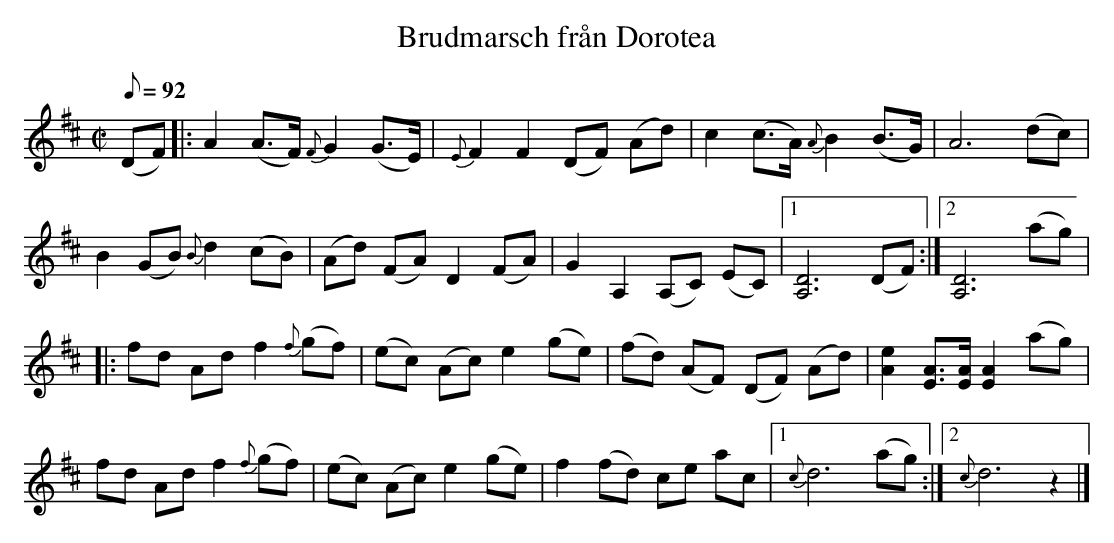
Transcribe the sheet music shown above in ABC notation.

X:1
T: Brudmarsch från Dorotea
M: C|
L: 1/8
K: D
Q: 92
(DF) |: A2(A>F) {F}G2(G>E) | {E}F2F2 (DF) (Ad) | c2(c>A) {A}B2(B>G) | A6(dc) |
B2(GB) {B}d2(cB) | (Ad) (FA) D2(FA) | G2A,2 (A,C) (EC) |1 [A,D]6(DF) :|2 [A,D]6(ag) |
|: fd Ad f2{f}(gf) | (ec) (Ac) e2(ge) | (fd) (AF) (DF) (Ad) | [Ae]2[EA]>[EA] [EA]2(ag) |
fd Ad f2{f}(gf) | (ec) (Ac) e2(ge) | f2 (fd) ce ac |1 {c}d6(ag) :|2 {c}d6z2 |]
